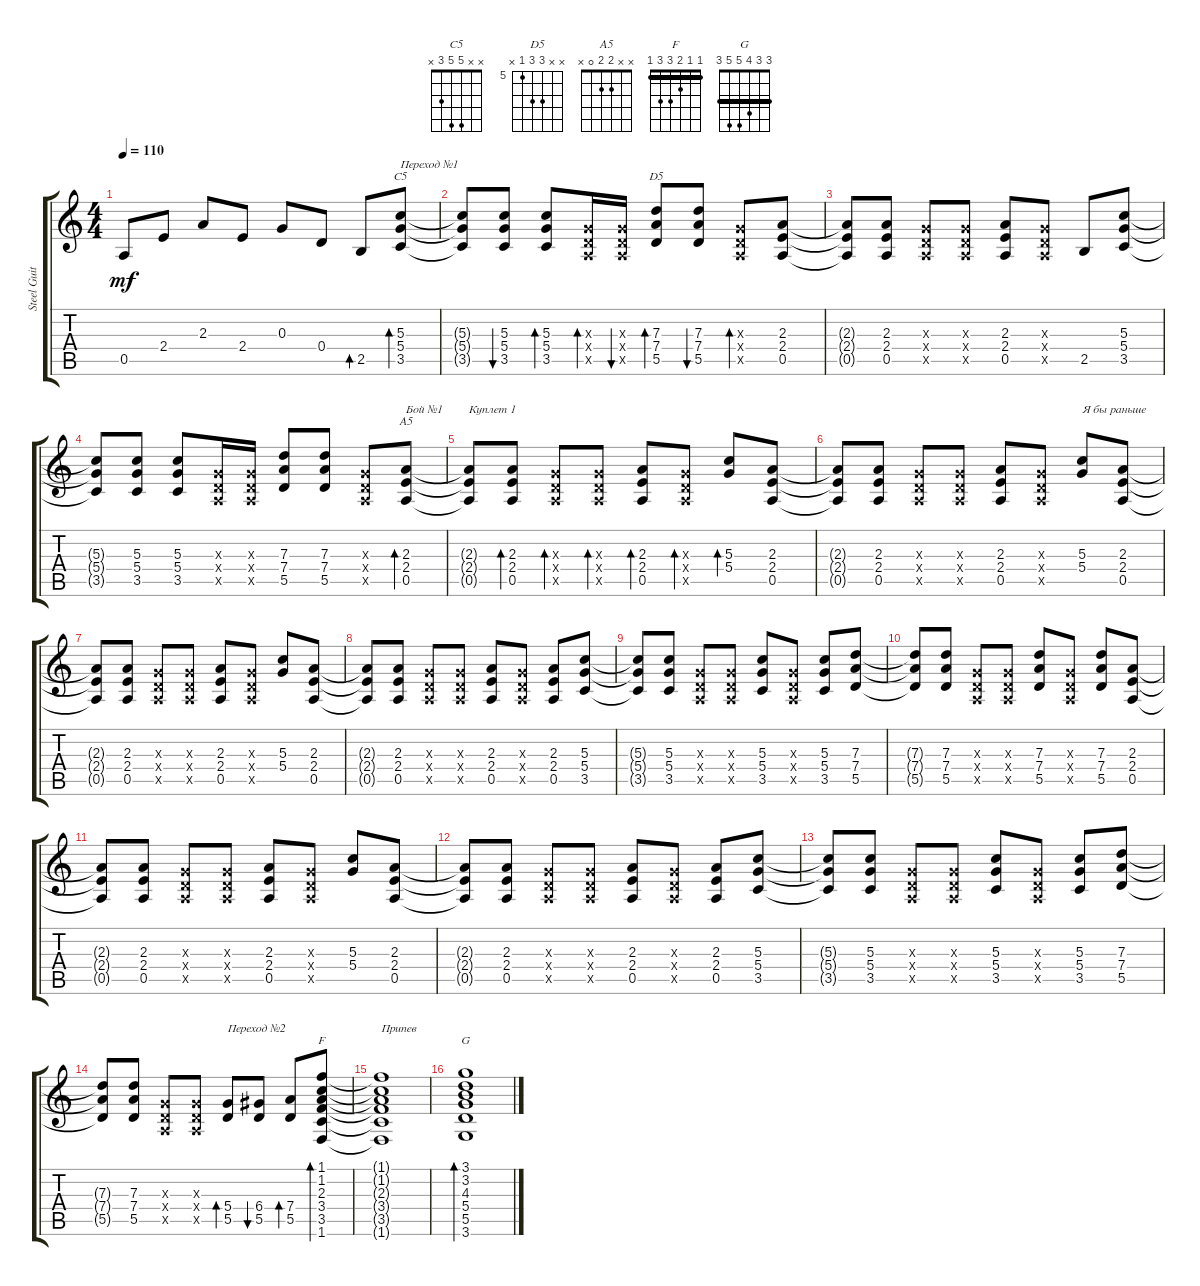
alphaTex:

\track ("Steel Guitar" "Steel Guit") {instrument acousticguitarsteel}
\staff {score tabs}
\tuning (E4 B3 G3 D3 A2 E2) {hide}
\chord ("C5" x x 5 5 3 x)
\chord ("D5" x x 7 7 5 x) {firstfret 5}
\chord ("A5" x x 2 2 0 x)
\chord ("F" 1 1 2 3 3 1) {barre 1}
\chord ("G" 3 3 4 5 5 3) {barre 3}
\ts (4 4)
\tempo 110
\clef g2
\ks c
0.5{t}.8{dy mf} 2.4.8 2.3.8 2.4.8 0.3.8 0.4.8 2.5.8{bd 30} (5.3 5.4 3.5).8{bd 30 ch "C5" txt "Переход №1"} |
(5.3{t} 5.4{t} 3.5{t}).8 (5.3 5.4 3.5).8{bu 30} (5.3 5.4 3.5).8{bd 30} (0.3{x} 0.4{x} 0.5{x}).16{bd 30} (0.3{x} 0.4{x} 0.5{x}).16{bu 30} (7.3 7.4 5.5).8{bd 30 ch "D5"} (7.3 7.4 5.5).8{bu 30} (0.3{x} 0.4{x} 0.5{x}).8{bd 30} (2.3 2.4 0.5).8 |
(2.3{t} 2.4{t} 0.5{t}).8 (2.3 2.4 0.5).8 (0.3{x} 0.4{x} 0.5{x}).8 (0.3{x} 0.4{x} 0.5{x}).8 (2.3 2.4 0.5).8 (0.3{x} 0.4{x} 0.5{x}).8 2.5.8 (5.3 5.4 3.5).8 |
(5.3{t} 5.4{t} 3.5{t}).8 (5.3 5.4 3.5).8 (5.3 5.4 3.5).8 (0.3{x} 0.4{x} 0.5{x}).16 (0.3{x} 0.4{x} 0.5{x}).16 (7.3 7.4 5.5).8 (7.3 7.4 5.5).8 (0.3{x} 0.4{x} 0.5{x}).8 (2.3 2.4 0.5).8{bd 30 ch "A5" txt "Бой №1"} |
(2.3{t} 2.4{t} 0.5{t}).8{txt "Куплет 1"} (2.3 2.4 0.5).8{bd 30} (0.3{x} 0.4{x} 0.5{x}).8{bd 30} (0.3{x} 0.4{x} 0.5{x}).8{bd 30} (2.3 2.4 0.5).8{bd 30} (0.3{x} 0.4{x} 0.5{x}).8{bd 30} (5.3 5.4).8{bd 30} (2.3 2.4 0.5).8 |
(2.3{t} 2.4{t} 0.5{t}).8 (2.3 2.4 0.5).8 (0.3{x} 0.4{x} 0.5{x}).8 (0.3{x} 0.4{x} 0.5{x}).8 (2.3 2.4 0.5).8 (0.3{x} 0.4{x} 0.5{x}).8 (5.3 5.4).8{txt "Я бы раньше"} (2.3 2.4 0.5).8 |
(2.3{t} 2.4{t} 0.5{t}).8 (2.3 2.4 0.5).8 (0.3{x} 0.4{x} 0.5{x}).8 (0.3{x} 0.4{x} 0.5{x}).8 (2.3 2.4 0.5).8 (0.3{x} 0.4{x} 0.5{x}).8 (5.3 5.4).8 (2.3 2.4 0.5).8 |
(2.3{t} 2.4{t} 0.5{t}).8 (2.3 2.4 0.5).8 (0.3{x} 0.4{x} 0.5{x}).8 (0.3{x} 0.4{x} 0.5{x}).8 (2.3 2.4 0.5).8 (0.3{x} 0.4{x} 0.5{x}).8 (2.3 2.4 0.5).8 (5.3 5.4 3.5).8 |
(5.3{t} 5.4{t} 3.5{t}).8 (5.3 5.4 3.5).8 (0.3{x} 0.4{x} 0.5{x}).8 (0.3{x} 0.4{x} 0.5{x}).8 (5.3 5.4 3.5).8 (0.3{x} 0.4{x} 0.5{x}).8 (5.3 5.4 3.5).8 (7.3 7.4 5.5).8 |
(7.3{t} 7.4{t} 5.5{t}).8 (7.3 7.4 5.5).8 (0.3{x} 0.4{x} 0.5{x}).8 (0.3{x} 0.4{x} 0.5{x}).8 (7.3 7.4 5.5).8 (0.3{x} 0.4{x} 0.5{x}).8 (7.3 7.4 5.5).8 (2.3 2.4 0.5).8 |
(2.3{t} 2.4{t} 0.5{t}).8 (2.3 2.4 0.5).8 (0.3{x} 0.4{x} 0.5{x}).8 (0.3{x} 0.4{x} 0.5{x}).8 (2.3 2.4 0.5).8 (0.3{x} 0.4{x} 0.5{x}).8 (5.3 5.4).8 (2.3 2.4 0.5).8 |
(2.3{t} 2.4{t} 0.5{t}).8 (2.3 2.4 0.5).8 (0.3{x} 0.4{x} 0.5{x}).8 (0.3{x} 0.4{x} 0.5{x}).8 (2.3 2.4 0.5).8 (0.3{x} 0.4{x} 0.5{x}).8 (2.3 2.4 0.5).8 (5.3 5.4 3.5).8 |
(5.3{t} 5.4{t} 3.5{t}).8 (5.3 5.4 3.5).8 (0.3{x} 0.4{x} 0.5{x}).8 (0.3{x} 0.4{x} 0.5{x}).8 (5.3 5.4 3.5).8 (0.3{x} 0.4{x} 0.5{x}).8 (5.3 5.4 3.5).8 (7.3 7.4 5.5).8 |
(7.3{t} 7.4{t} 5.5{t}).8 (7.3 7.4 5.5).8 (0.3{x} 0.4{x} 0.5{x}).8 (0.3{x} 0.4{x} 0.5{x}).8 (5.4 5.5).8{bd 30 txt "Переход №2"} (6.4 5.5).8{bu 30} (7.4 5.5).8{bd 30} (1.1 1.2 2.3 3.4 3.5 1.6).8{bd 30 ch "F"} |
(1.1{t} 1.2{t} 2.3{t} 3.4{t} 3.5{t} 1.6{t}).1{txt "Припев"} |
(3.1 3.2 4.3 5.4 5.5 3.6).1{bd 30 ch "G"}
